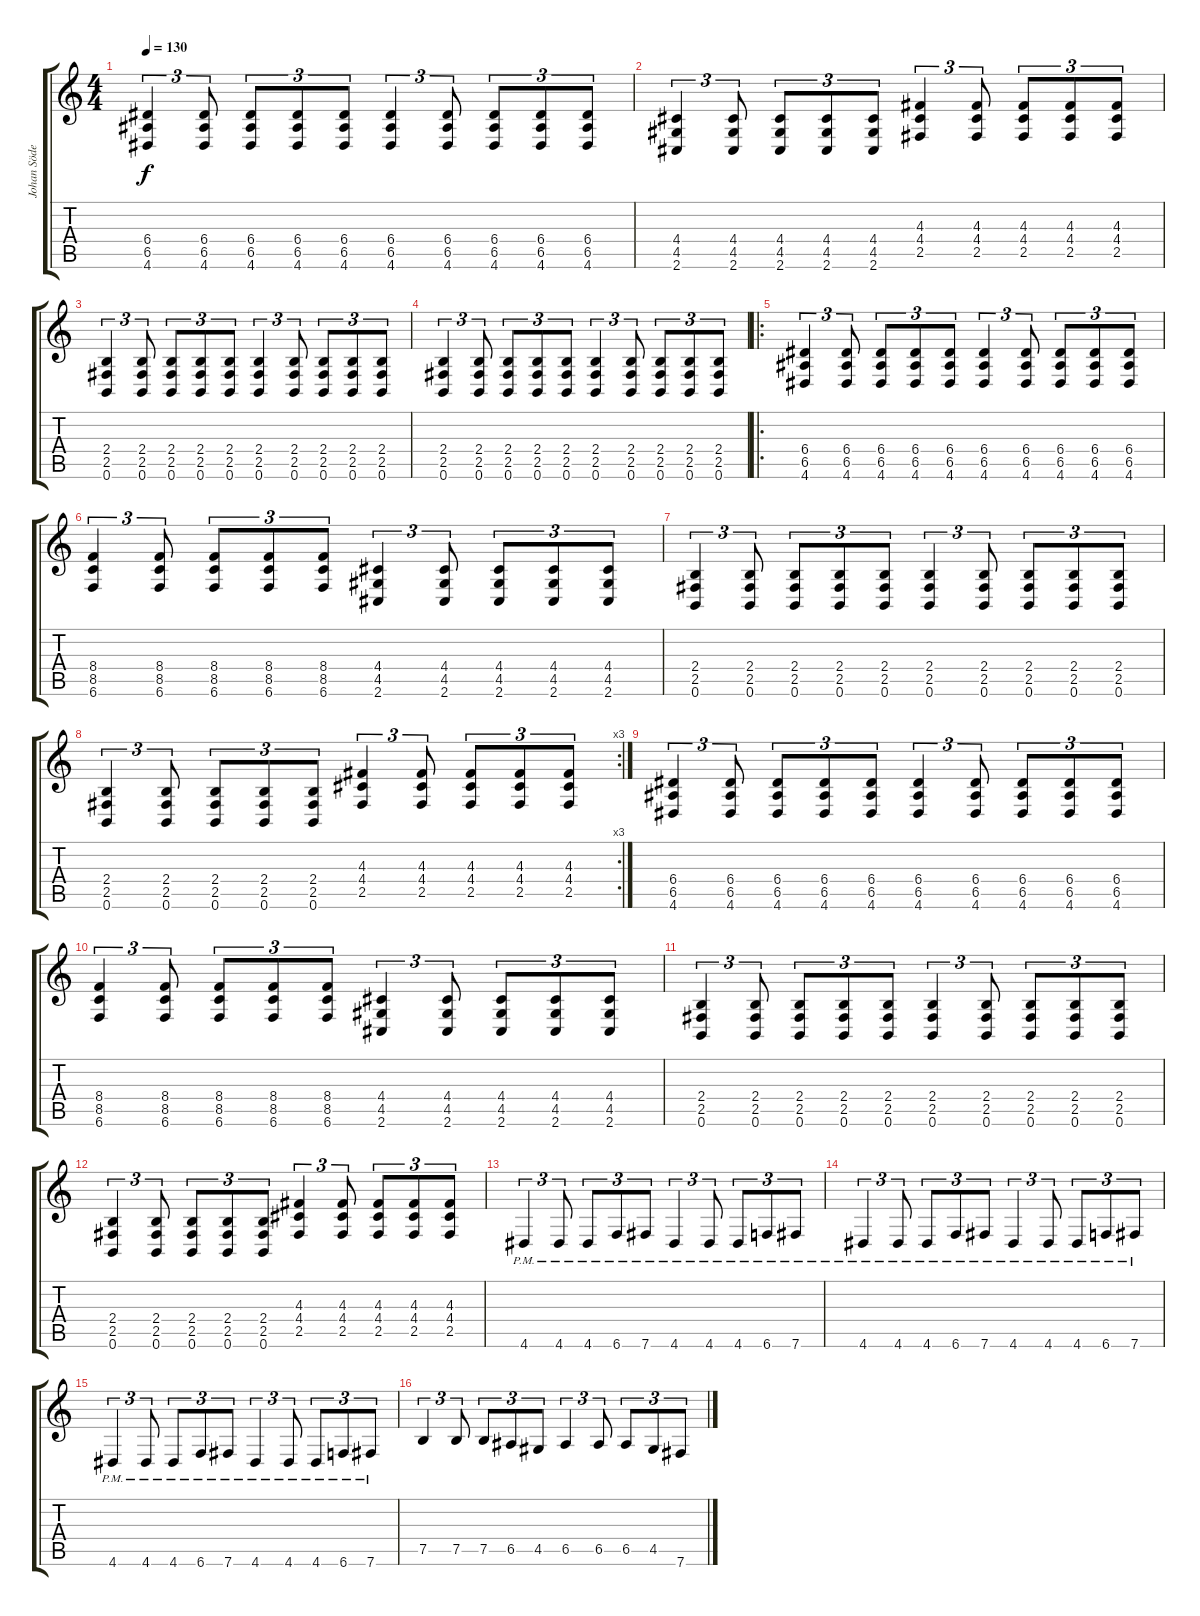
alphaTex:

\track ("Johan Söderberg" "Johan Söde") {instrument distortionguitar}
\staff {score tabs}
\tuning (B3 Gb3 D3 A2 E2 B1) {hide}
\ts (4 4)
\tempo 130
\clef g2
\ks c
(6.4 6.5 4.6).4{tu (3 2) dy f} (6.4 6.5 4.6).8{tu (3 2)} (6.4 6.5 4.6).8{tu (3 2)} (6.4 6.5 4.6).8{tu (3 2)} (6.4 6.5 4.6).8{tu (3 2)} (6.4 6.5 4.6).4{tu (3 2)} (6.4 6.5 4.6).8{tu (3 2)} (6.4 6.5 4.6).8{tu (3 2)} (6.4 6.5 4.6).8{tu (3 2)} (6.4 6.5 4.6).8{tu (3 2)} |
(4.4 4.5 2.6).4{tu (3 2)} (4.4 4.5 2.6).8{tu (3 2)} (4.4 4.5 2.6).8{tu (3 2)} (4.4 4.5 2.6).8{tu (3 2)} (4.4 4.5 2.6).8{tu (3 2)} (4.3 4.4 2.5).4{tu (3 2)} (4.3 4.4 2.5).8{tu (3 2)} (4.3 4.4 2.5).8{tu (3 2)} (4.3 4.4 2.5).8{tu (3 2)} (4.3 4.4 2.5).8{tu (3 2)} |
(2.4 2.5 0.6).4{tu (3 2)} (2.4 2.5 0.6).8{tu (3 2)} (2.4 2.5 0.6).8{tu (3 2)} (2.4 2.5 0.6).8{tu (3 2)} (2.4 2.5 0.6).8{tu (3 2)} (2.4 2.5 0.6).4{tu (3 2)} (2.4 2.5 0.6).8{tu (3 2)} (2.4 2.5 0.6).8{tu (3 2)} (2.4 2.5 0.6).8{tu (3 2)} (2.4 2.5 0.6).8{tu (3 2)} |
(2.4 2.5 0.6).4{tu (3 2)} (2.4 2.5 0.6).8{tu (3 2)} (2.4 2.5 0.6).8{tu (3 2)} (2.4 2.5 0.6).8{tu (3 2)} (2.4 2.5 0.6).8{tu (3 2)} (2.4 2.5 0.6).4{tu (3 2)} (2.4 2.5 0.6).8{tu (3 2)} (2.4 2.5 0.6).8{tu (3 2)} (2.4 2.5 0.6).8{tu (3 2)} (2.4 2.5 0.6).8{tu (3 2)} |
\ro
(6.4 6.5 4.6).4{tu (3 2)} (6.4 6.5 4.6).8{tu (3 2)} (6.4 6.5 4.6).8{tu (3 2)} (6.4 6.5 4.6).8{tu (3 2)} (6.4 6.5 4.6).8{tu (3 2)} (6.4 6.5 4.6).4{tu (3 2)} (6.4 6.5 4.6).8{tu (3 2)} (6.4 6.5 4.6).8{tu (3 2)} (6.4 6.5 4.6).8{tu (3 2)} (6.4 6.5 4.6).8{tu (3 2)} |
(8.4 8.5 6.6).4{tu (3 2)} (8.4 8.5 6.6).8{tu (3 2)} (8.4 8.5 6.6).8{tu (3 2)} (8.4 8.5 6.6).8{tu (3 2)} (8.4 8.5 6.6).8{tu (3 2)} (4.4 4.5 2.6).4{tu (3 2)} (4.4 4.5 2.6).8{tu (3 2)} (4.4 4.5 2.6).8{tu (3 2)} (4.4 4.5 2.6).8{tu (3 2)} (4.4 4.5 2.6).8{tu (3 2)} |
(2.4 2.5 0.6).4{tu (3 2)} (2.4 2.5 0.6).8{tu (3 2)} (2.4 2.5 0.6).8{tu (3 2)} (2.4 2.5 0.6).8{tu (3 2)} (2.4 2.5 0.6).8{tu (3 2)} (2.4 2.5 0.6).4{tu (3 2)} (2.4 2.5 0.6).8{tu (3 2)} (2.4 2.5 0.6).8{tu (3 2)} (2.4 2.5 0.6).8{tu (3 2)} (2.4 2.5 0.6).8{tu (3 2)} |
\rc 3
(2.4 2.5 0.6).4{tu (3 2)} (2.4 2.5 0.6).8{tu (3 2)} (2.4 2.5 0.6).8{tu (3 2)} (2.4 2.5 0.6).8{tu (3 2)} (2.4 2.5 0.6).8{tu (3 2)} (4.3 4.4 2.5).4{tu (3 2)} (4.3 4.4 2.5).8{tu (3 2)} (4.3 4.4 2.5).8{tu (3 2)} (4.3 4.4 2.5).8{tu (3 2)} (4.3 4.4 2.5).8{tu (3 2)} |
(6.4 6.5 4.6).4{tu (3 2)} (6.4 6.5 4.6).8{tu (3 2)} (6.4 6.5 4.6).8{tu (3 2)} (6.4 6.5 4.6).8{tu (3 2)} (6.4 6.5 4.6).8{tu (3 2)} (6.4 6.5 4.6).4{tu (3 2)} (6.4 6.5 4.6).8{tu (3 2)} (6.4 6.5 4.6).8{tu (3 2)} (6.4 6.5 4.6).8{tu (3 2)} (6.4 6.5 4.6).8{tu (3 2)} |
(8.4 8.5 6.6).4{tu (3 2)} (8.4 8.5 6.6).8{tu (3 2)} (8.4 8.5 6.6).8{tu (3 2)} (8.4 8.5 6.6).8{tu (3 2)} (8.4 8.5 6.6).8{tu (3 2)} (4.4 4.5 2.6).4{tu (3 2)} (4.4 4.5 2.6).8{tu (3 2)} (4.4 4.5 2.6).8{tu (3 2)} (4.4 4.5 2.6).8{tu (3 2)} (4.4 4.5 2.6).8{tu (3 2)} |
(2.4 2.5 0.6).4{tu (3 2)} (2.4 2.5 0.6).8{tu (3 2)} (2.4 2.5 0.6).8{tu (3 2)} (2.4 2.5 0.6).8{tu (3 2)} (2.4 2.5 0.6).8{tu (3 2)} (2.4 2.5 0.6).4{tu (3 2)} (2.4 2.5 0.6).8{tu (3 2)} (2.4 2.5 0.6).8{tu (3 2)} (2.4 2.5 0.6).8{tu (3 2)} (2.4 2.5 0.6).8{tu (3 2)} |
(2.4 2.5 0.6).4{tu (3 2)} (2.4 2.5 0.6).8{tu (3 2)} (2.4 2.5 0.6).8{tu (3 2)} (2.4 2.5 0.6).8{tu (3 2)} (2.4 2.5 0.6).8{tu (3 2)} (4.3 4.4 2.5).4{tu (3 2)} (4.3 4.4 2.5).8{tu (3 2)} (4.3 4.4 2.5).8{tu (3 2)} (4.3 4.4 2.5).8{tu (3 2)} (4.3 4.4 2.5).8{tu (3 2)} |
4.6{pm}.4{tu (3 2)} 4.6{pm}.8{tu (3 2)} 4.6{pm}.8{tu (3 2)} 6.6{pm}.8{tu (3 2)} 7.6{pm}.8{tu (3 2)} 4.6{pm}.4{tu (3 2)} 4.6{pm}.8{tu (3 2)} 4.6{pm}.8{tu (3 2)} 6.6{pm}.8{tu (3 2)} 7.6{pm}.8{tu (3 2)} |
4.6{pm}.4{tu (3 2)} 4.6{pm}.8{tu (3 2)} 4.6{pm}.8{tu (3 2)} 6.6{pm}.8{tu (3 2)} 7.6{pm}.8{tu (3 2)} 4.6{pm}.4{tu (3 2)} 4.6{pm}.8{tu (3 2)} 4.6{pm}.8{tu (3 2)} 6.6{pm}.8{tu (3 2)} 7.6{pm}.8{tu (3 2)} |
4.6{pm}.4{tu (3 2)} 4.6{pm}.8{tu (3 2)} 4.6{pm}.8{tu (3 2)} 6.6{pm}.8{tu (3 2)} 7.6{pm}.8{tu (3 2)} 4.6{pm}.4{tu (3 2)} 4.6{pm}.8{tu (3 2)} 4.6{pm}.8{tu (3 2)} 6.6{pm}.8{tu (3 2)} 7.6{pm}.8{tu (3 2)} |
7.5.4{tu (3 2)} 7.5.8{tu (3 2)} 7.5.8{tu (3 2)} 6.5.8{tu (3 2)} 4.5.8{tu (3 2)} 6.5.4{tu (3 2)} 6.5.8{tu (3 2)} 6.5.8{tu (3 2)} 4.5.8{tu (3 2)} 7.6.8{tu (3 2)}
